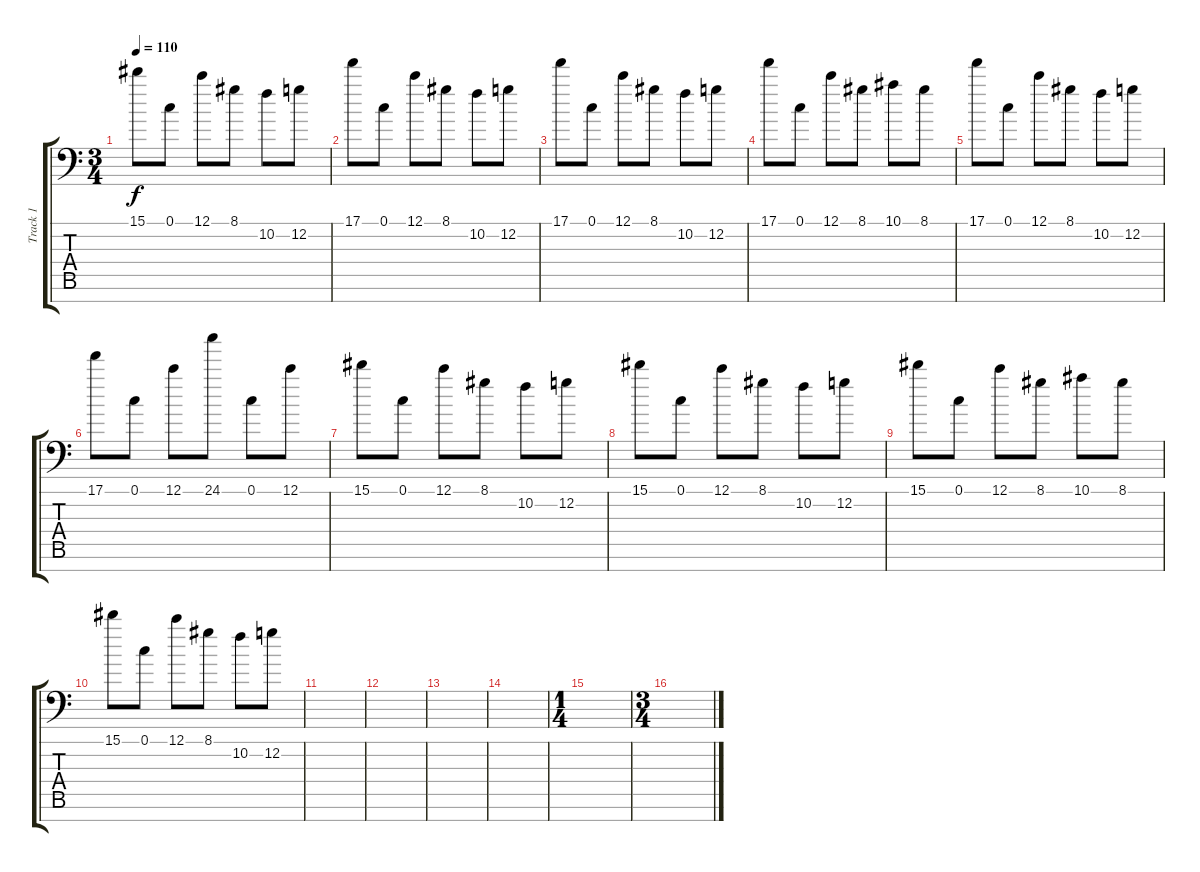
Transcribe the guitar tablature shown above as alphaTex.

\track ("Track 1" "Track 1") {instrument electricguitarjazz}
\staff {score tabs}
\tuning (C4 G3 Eb3 Bb2 F2 C2 F1) {hide}
\ts (3 4)
\tempo 110
\clef f4
\ks c
15.1.8{dy f} 0.1.8 12.1.8 8.1.8 10.2.8 12.2.8 |
17.1.8 0.1.8 12.1.8 8.1.8 10.2.8 12.2.8 |
17.1.8 0.1.8 12.1.8 8.1.8 10.2.8 12.2.8 |
17.1.8 0.1.8 12.1.8 8.1.8 10.1.8 8.1.8 |
17.1.8 0.1.8 12.1.8 8.1.8 10.2.8 12.2.8 |
17.1.8 0.1.8 12.1.8 24.1.8 0.1.8 12.1.8 |
15.1.8 0.1.8 12.1.8 8.1.8 10.2.8 12.2.8 |
15.1.8 0.1.8 12.1.8 8.1.8 10.2.8 12.2.8 |
15.1.8 0.1.8 12.1.8 8.1.8 10.1.8 8.1.8 |
15.1.8 0.1.8 12.1.8 8.1.8 10.2.8 12.2.8 |
|
|
|
|
\ts (1 4)
|
\ts (3 4)
